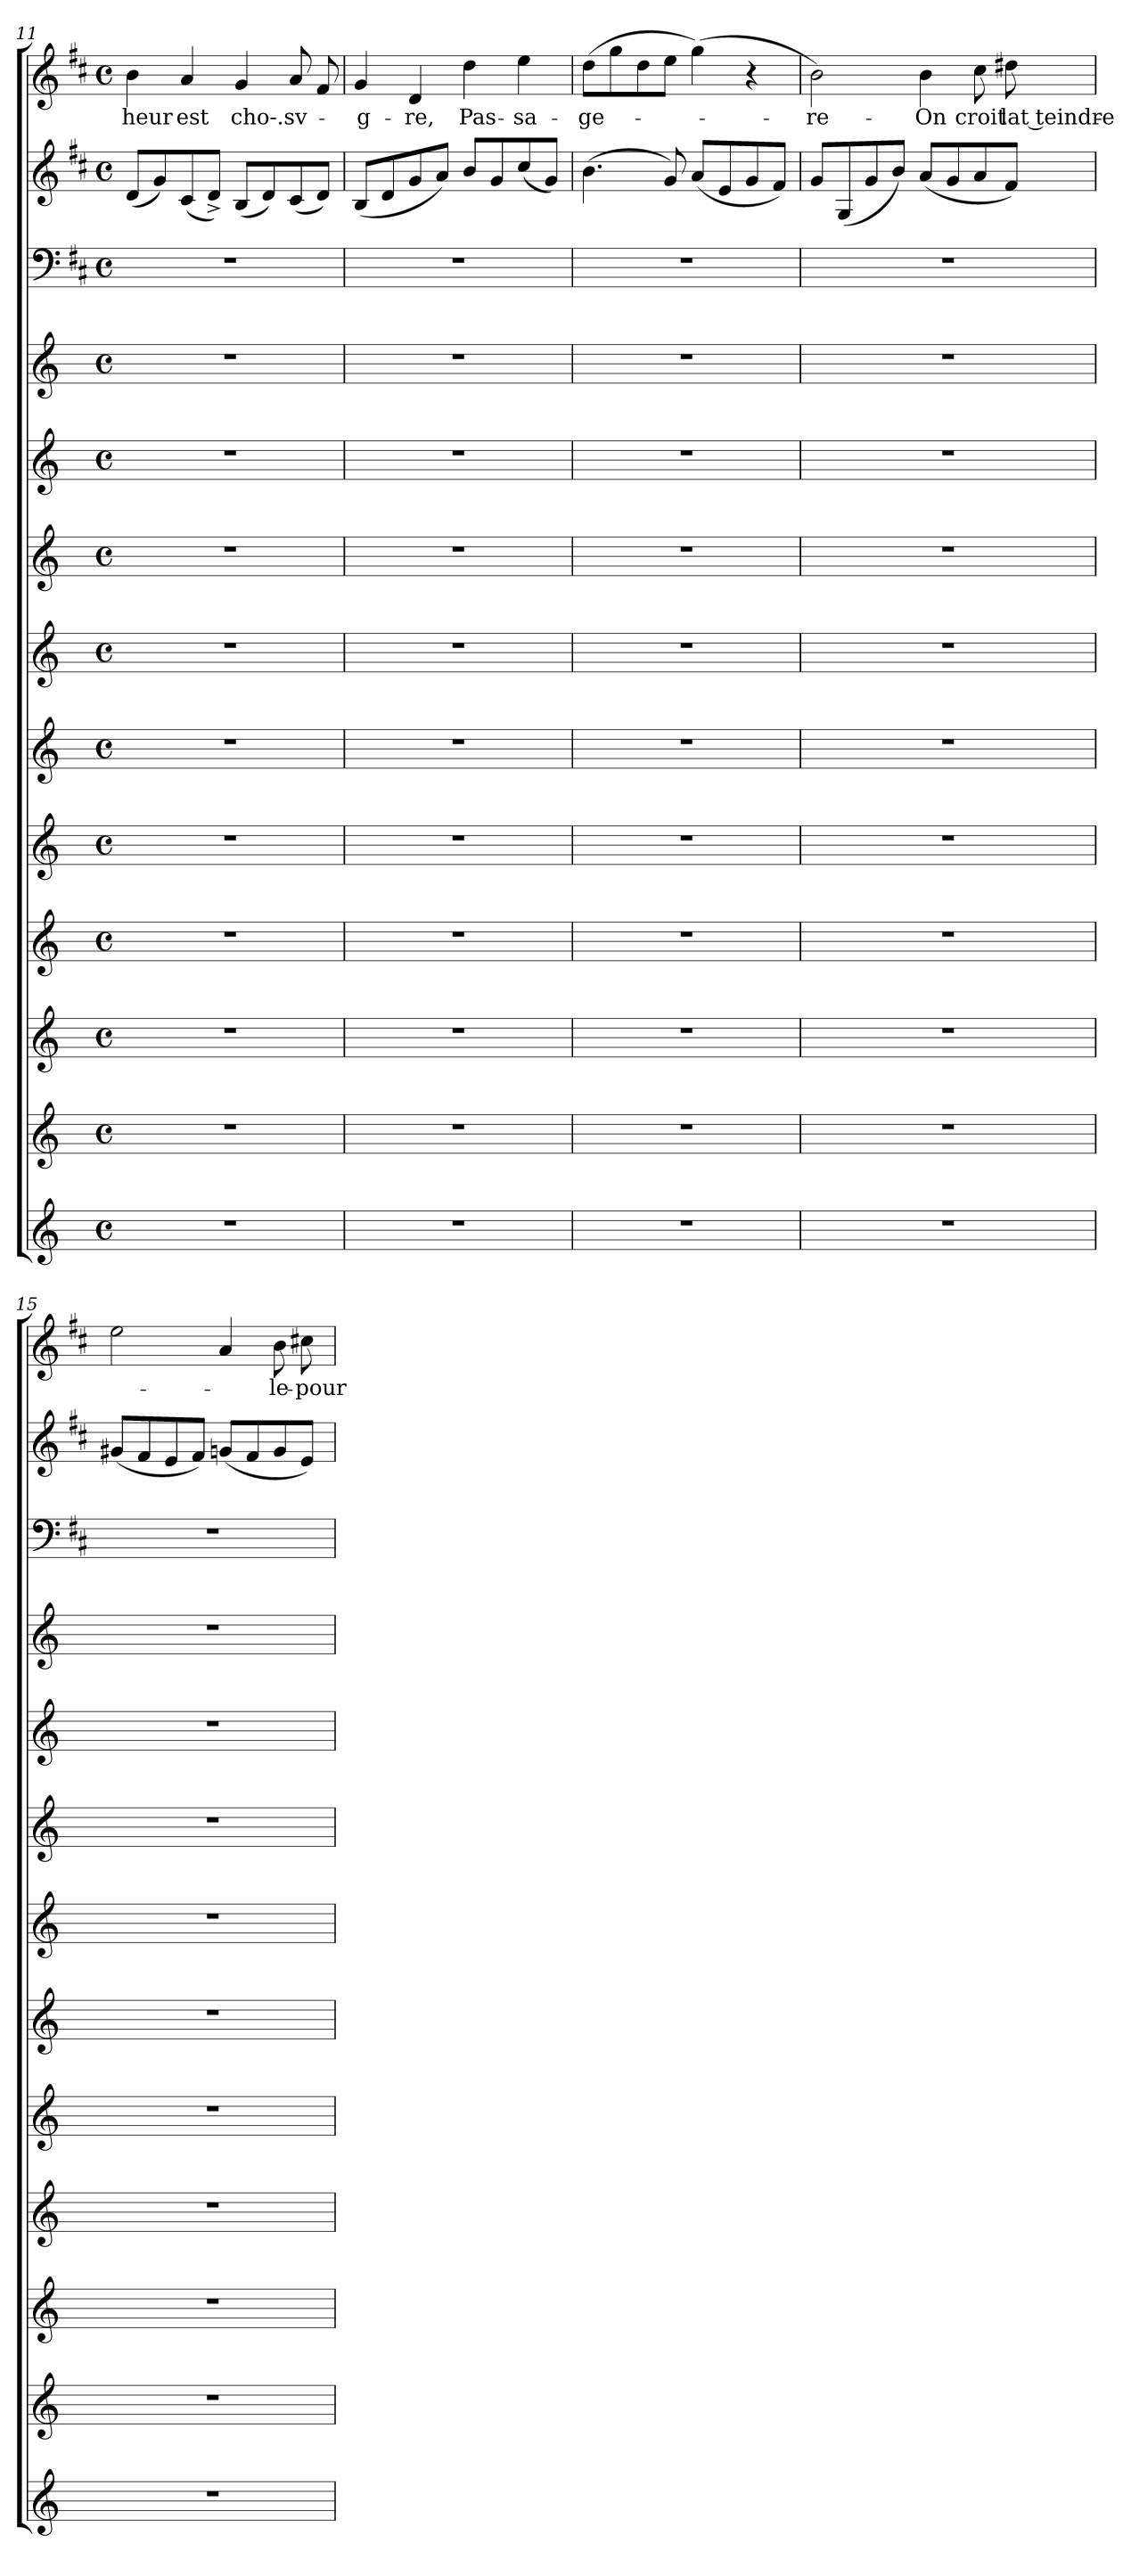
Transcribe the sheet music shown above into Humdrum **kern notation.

**kern	**kern	**kern	**kern	**kern	**kern	**kern	**kern	**kern	**kern	**kern	**kern	**kern	**text
*part13	*part12	*part11	*part10	*part9	*part8	*part7	*part6	*part5	*part4	*part3	*part2	*part1	*part1
*staff13	*staff12	*staff11	*staff10	*staff9	*staff8	*staff7	*staff6	*staff5	*staff4	*staff3	*staff2	*staff1	*staff1
*clefG2	*clefG2	*clefG2	*clefG2	*clefG2	*clefG2	*clefG2	*clefG2	*clefG2	*clefG2	*clefF4	*clefG2	*clefG2	*
*k[]	*k[]	*k[]	*k[]	*k[]	*k[]	*k[]	*k[]	*k[]	*k[]	*k[f#c#]	*k[f#c#]	*k[f#c#]	*
*C:	*C:	*C:	*C:	*C:	*C:	*C:	*C:	*C:	*C:	*D:	*D:	*D:	*
*M4/4	*M4/4	*M4/4	*M4/4	*M4/4	*M4/4	*M4/4	*M4/4	*M4/4	*M4/4	*M4/4	*M4/4	*M4/4	*
*met(c)	*met(c)	*met(c)	*met(c)	*met(c)	*met(c)	*met(c)	*met(c)	*met(c)	*met(c)	*met(c)	*met(c)	*met(c)	*
=11	=11	=11	=11	=11	=11	=11	=11	=11	=11	=11	=11	=11	=11
1r	1r	1r	1r	1r	1r	1r	1r	1r	1r	1r	(8d/L	4b\	heur
.	.	.	.	.	.	.	.	.	.	.	8g/)	.	.
.	.	.	.	.	.	.	.	.	.	.	(8c#/	4a/	est
.	.	.	.	.	.	.	.	.	.	.	8d^/J)	.	.
.	.	.	.	.	.	.	.	.	.	.	(8B/L	4g/	cho-.sv-
.	.	.	.	.	.	.	.	.	.	.	8d/)	.	.
.	.	.	.	.	.	.	.	.	.	.	(8c#/	8a/	.
.	.	.	.	.	.	.	.	.	.	.	8d/J)	8f#/	.
!!LO:LB:g=z
=12	=12	=12	=12	=12	=12	=12	=12	=12	=12	=12	=12	=12	=12
1r	1r	1r	1r	1r	1r	1r	1r	1r	1r	1r	(8B/L	4g/	g-
.	.	.	.	.	.	.	.	.	.	.	8d/	.	.
.	.	.	.	.	.	.	.	.	.	.	8g/	4d/	re,
.	.	.	.	.	.	.	.	.	.	.	8a/J)	.	.
.	.	.	.	.	.	.	.	.	.	.	8b/L	4dd\	Pas-
.	.	.	.	.	.	.	.	.	.	.	8g/	.	.
.	.	.	.	.	.	.	.	.	.	.	(8cc#/	4ee\	sa-
.	.	.	.	.	.	.	.	.	.	.	8g/J)	.	.
=13	=13	=13	=13	=13	=13	=13	=13	=13	=13	=13	=13	=13	=13
1r	1r	1r	1r	1r	1r	1r	1r	1r	1r	1r	(4.b\	(8dd\L	ge-
.	.	.	.	.	.	.	.	.	.	.	.	8gg\	.
.	.	.	.	.	.	.	.	.	.	.	.	8dd\	.
.	.	.	.	.	.	.	.	.	.	.	8g/)	8ee\J	.
.	.	.	.	.	.	.	.	.	.	.	(8a/L	(4gg\)	.
.	.	.	.	.	.	.	.	.	.	.	8e/	.	.
.	.	.	.	.	.	.	.	.	.	.	8g/	4r	.
.	.	.	.	.	.	.	.	.	.	.	8f#/J)	.	.
=14	=14	=14	=14	=14	=14	=14	=14	=14	=14	=14	=14	=14	=14
1r	1r	1r	1r	1r	1r	1r	1r	1r	1r	1r	8g/L	2b\)	re-
.	.	.	.	.	.	.	.	.	.	.	(8G/	.	.
.	.	.	.	.	.	.	.	.	.	.	8g/	.	.
.	.	.	.	.	.	.	.	.	.	.	8b/J)	.	.
.	.	.	.	.	.	.	.	.	.	.	(8a/L	4b\	On
.	.	.	.	.	.	.	.	.	.	.	8g/	.	.
.	.	.	.	.	.	.	.	.	.	.	8a/	8cc#\	croit
.	.	.	.	.	.	.	.	.	.	.	8f#/J)	8dd#X\	lat teindre-
=15	=15	=15	=15	=15	=15	=15	=15	=15	=15	=15	=15	=15	=15
1r	1r	1r	1r	1r	1r	1r	1r	1r	1r	1r	(8g#X/L	2ee\	.
.	.	.	.	.	.	.	.	.	.	.	8f#/	.	.
.	.	.	.	.	.	.	.	.	.	.	8e/	.	.
.	.	.	.	.	.	.	.	.	.	.	8f#/J)	.	.
.	.	.	.	.	.	.	.	.	.	.	(8gn/L	4a/	.
.	.	.	.	.	.	.	.	.	.	.	8f#/	.	.
.	.	.	.	.	.	.	.	.	.	.	8g/	8b\	le-
.	.	.	.	.	.	.	.	.	.	.	8e/J)	8cc#X\	pour
=	=	=	=	=	=	=	=	=	=	=	=	=	=
*-	*-	*-	*-	*-	*-	*-	*-	*-	*-	*-	*-	*-	*-
